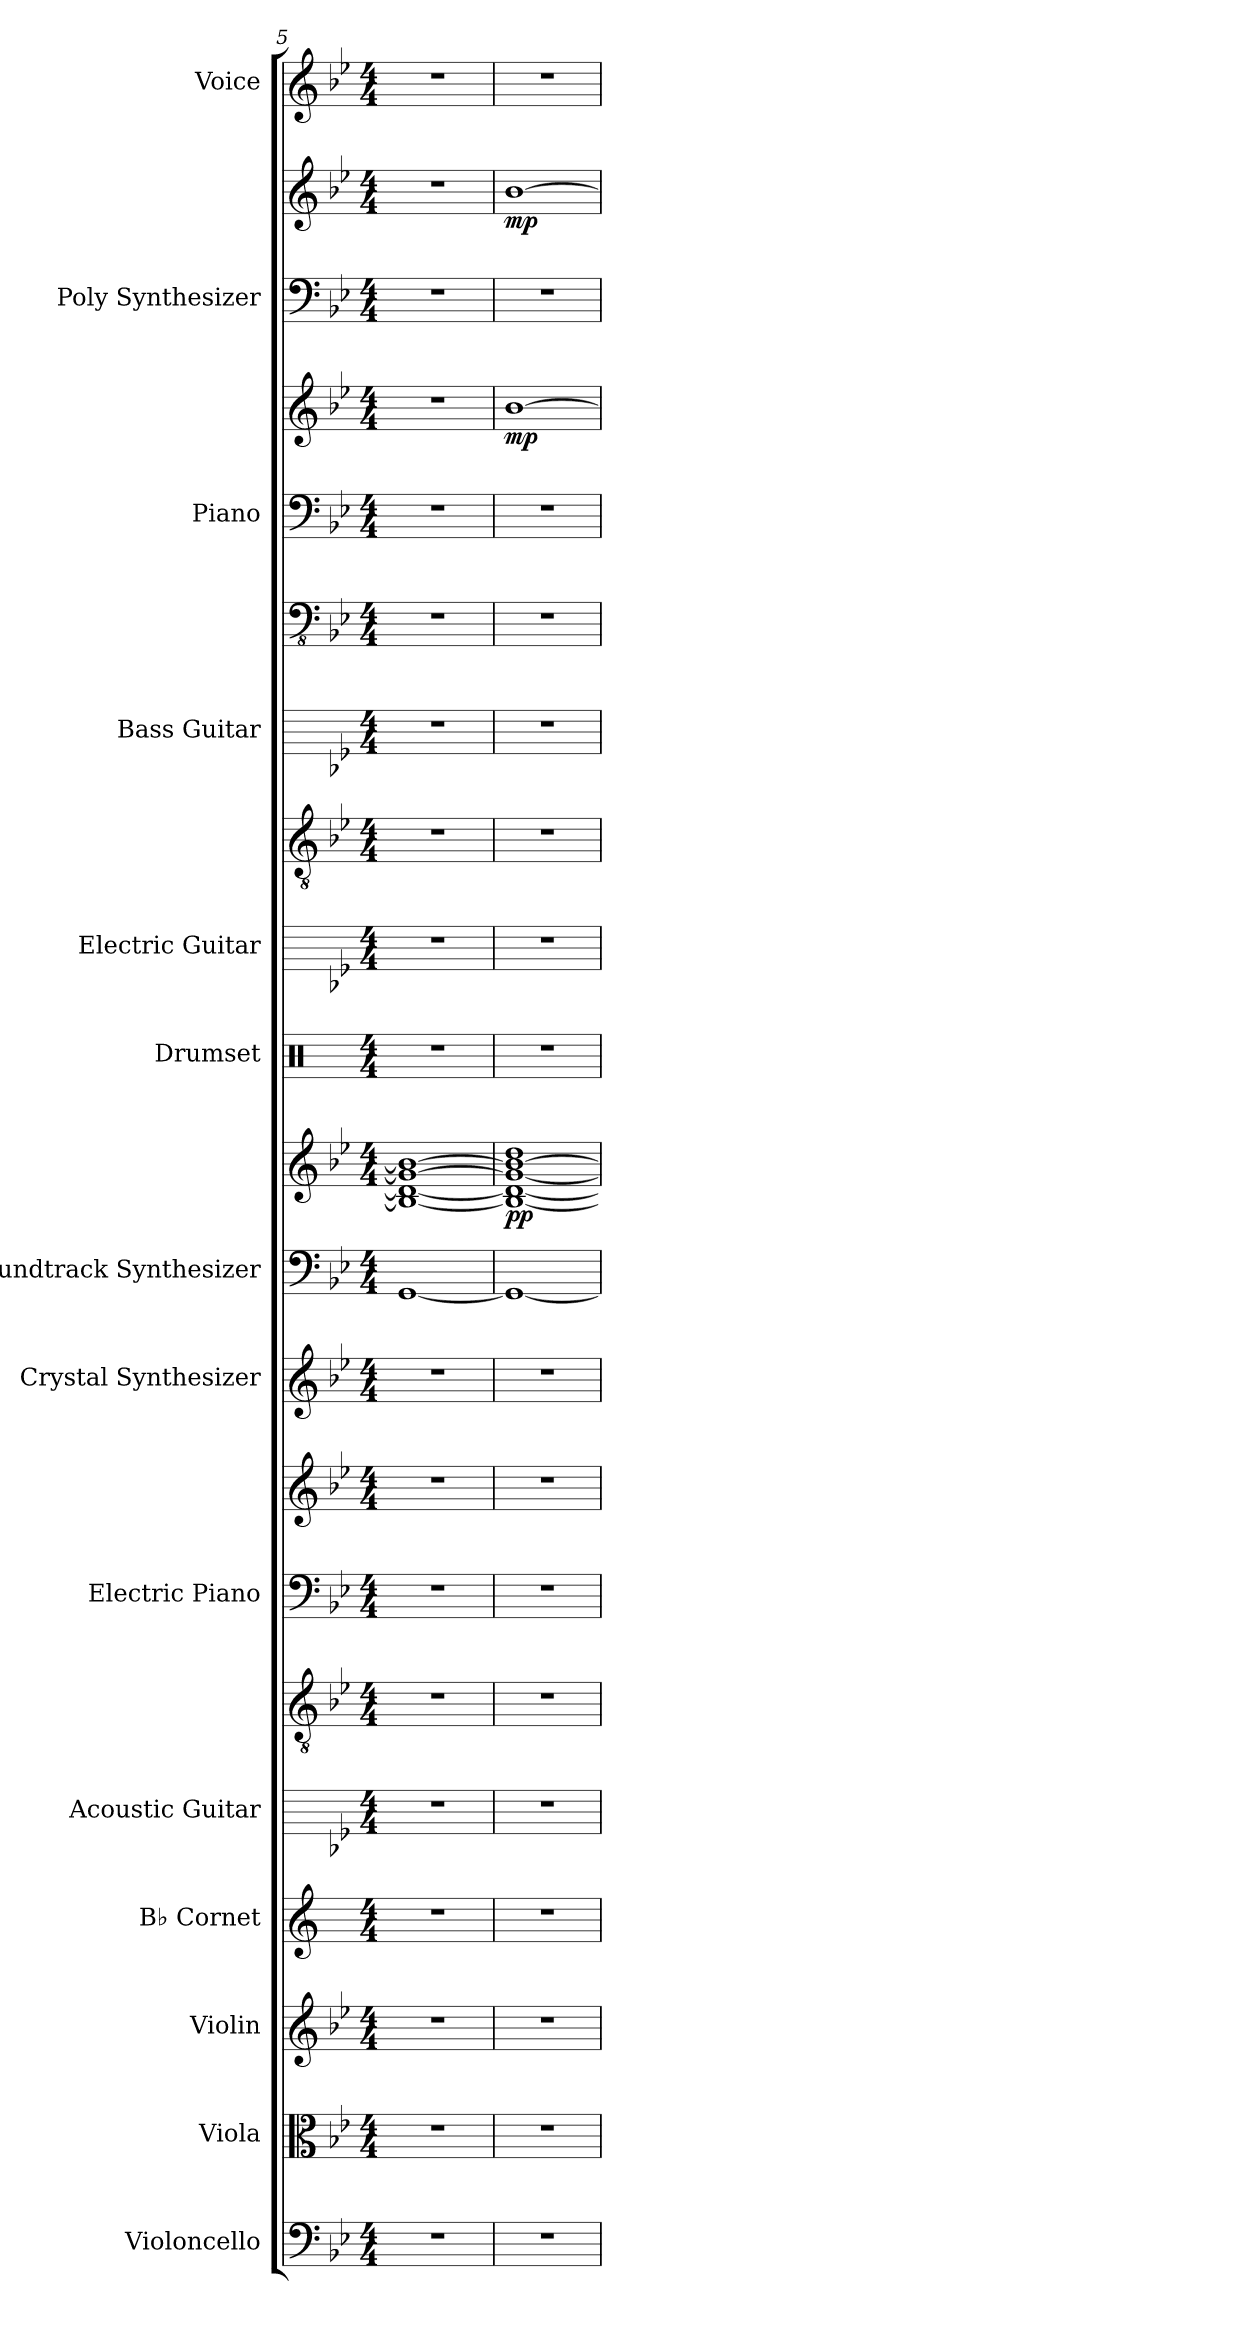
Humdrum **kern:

**kern	**kern	**kern	**kern	**kern	**kern	**kern	**kern	**kern	**kern	**kern	**dynam	**kern	**kern	**kern	**kern	**kern	**kern	**kern	**dynam	**kern	**kern	**dynam	**kern
*part14	*part13	*part12	*part11	*part10	*part10	*part9	*part9	*part8	*part7	*part7	*part7	*part6	*part5	*part5	*part4	*part4	*part3	*part3	*part3	*part2	*part2	*part2	*part1
*staff21	*staff20	*staff19	*staff18	*staff17	*staff16	*staff15	*staff14	*staff13	*staff12	*staff11	*staff11/12	*staff10	*staff9	*staff8	*staff7	*staff6	*staff5	*staff4	*staff4/5	*staff3	*staff2	*staff2/3	*staff1
*I"Violoncello	*I"Viola	*I"Violin	*I"B♭ Cornet	*I"Acoustic Guitar	*	*I"Electric Piano	*	*I"Crystal Synthesizer	*I"Soundtrack Synthesizer	*	*	*I"Drumset	*I"Electric Guitar	*	*I"Bass Guitar	*	*I"Piano	*	*	*I"Poly Synthesizer	*	*	*I"Voice
*I'Vc.	*I'Vla.	*I'Vln.	*I'B♭ Cnt.	*I'Guit.	*	*I'El. Pno.	*	*I'Synth.	*I'Synth.	*	*	*I'Drs.	*I'El. Guit.	*	*I'B. Guit.	*	*I'Pno.	*	*	*I'Synth.	*	*	*I'Vo.
*clefF4	*clefC3	*clefG2	*clefG2	*	*clefGv2	*clefF4	*clefG2	*clefG2	*clefF4	*clefG2	*	*clefX	*	*clefGv2	*	*clefFv4	*clefF4	*clefG2	*	*clefF4	*clefG2	*	*clefG2
*	*	*	*ITrd1c2	*	*	*	*	*	*	*	*	*	*	*	*	*	*	*	*	*	*	*	*
*k[b-e-]	*k[b-e-]	*k[b-e-]	*k[b-e-]	*k[b-e-]	*k[b-e-]	*k[b-e-]	*k[b-e-]	*k[b-e-]	*k[b-e-]	*k[b-e-]	*	*k[]	*k[b-e-]	*k[b-e-]	*k[b-e-]	*k[b-e-]	*k[b-e-]	*k[b-e-]	*	*k[b-e-]	*k[b-e-]	*	*k[b-e-]
*M4/4	*M4/4	*M4/4	*M4/4	*M4/4	*M4/4	*M4/4	*M4/4	*M4/4	*M4/4	*M4/4	*	*M4/4	*M4/4	*M4/4	*M4/4	*M4/4	*M4/4	*M4/4	*	*M4/4	*M4/4	*	*M4/4
=5	=5	=5	=5	=5	=5	=5	=5	=5	=5	=5	=5	=5	=5	=5	=5	=5	=5	=5	=5	=5	=5	=5	=5
1r	1r	1r	1r	1r	1r	1r	1r	1r	[1GG	1B-_ 1d_ 1g_ 1b-_	.	1r	1r	1r	1r	1r	1r	1r	.	1r	1r	.	1r
=6	=6	=6	=6	=6	=6	=6	=6	=6	=6	=6	=6	=6	=6	=6	=6	=6	=6	=6	=6	=6	=6	=6	=6
!	!	!	!	!	!	!	!	!	!	!	!LO:DY:b	!	!	!	!	!	!	!	!LO:DY:b	!	!	!LO:DY:b	!
1r	1r	1r	1r	1r	1r	1r	1r	1r	1GG_	1B-_ 1d_ 1g_ 1b-_ 1dd	pp	1r	1r	1r	1r	1r	1r	[1b-	mp	1r	[1b-	mp	1r
=	=	=	=	=	=	=	=	=	=	=	=	=	=	=	=	=	=	=	=	=	=	=	=
*-	*-	*-	*-	*-	*-	*-	*-	*-	*-	*-	*-	*-	*-	*-	*-	*-	*-	*-	*-	*-	*-	*-	*-
